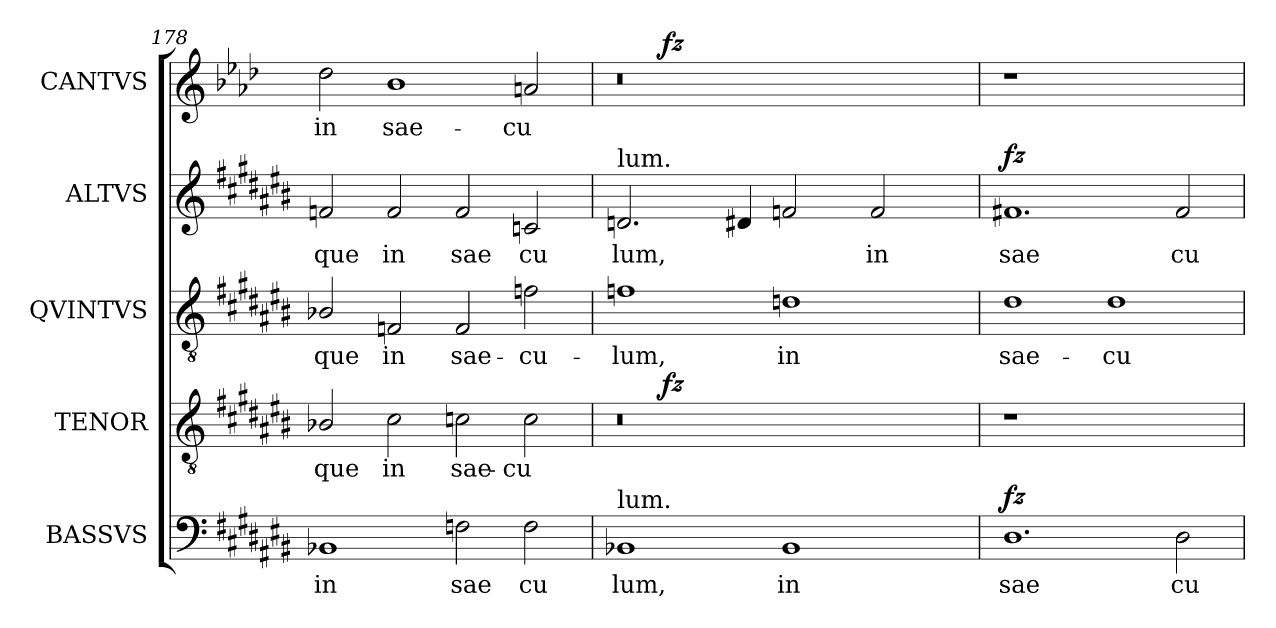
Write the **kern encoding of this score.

**kern	**text	**dynam	**kern	**text	**dynam	**kern	**text	**kern	**text	**dynam	**kern	**text	**dynam
*part5	*part5	*part5	*part4	*part4	*part4	*part3	*part3	*part2	*part2	*part2	*part1	*part1	*part1
*staff5	*staff5	*staff5	*staff4	*staff4	*staff4	*staff3	*staff3	*staff2	*staff2	*staff2	*staff1	*staff1	*staff1
*I"BASSVS	*	*	*I"TENOR	*	*	*I"QVINTVS	*	*I"ALTVS	*	*	*I"CANTVS	*	*
*clefF4	*	*	*clefGv2	*	*	*clefGv2	*	*clefG2	*	*	*clefG2	*	*
*ITrd-3c-5	*	*	*ITrd-3c-5	*	*	*ITrd-3c-5	*	*ITrd-3c-5	*	*	*	*	*
*k[f#c#g#d#a#e#b#]	*	*	*k[f#c#g#d#a#e#b#]	*	*	*k[f#c#g#d#a#e#b#]	*	*k[f#c#g#d#a#e#b#]	*	*	*k[b-e-a-d-]	*	*
*C#:	*	*	*C#:	*	*	*C#:	*	*C#:	*	*	*A-:	*	*
=178	=178	=178	=178	=178	=178	=178	=178	=178	=178	=178	=178	=178	=178
!	!LO:LY:b:cj	!	!	!LO:LY:b:cj	!	!	!LO:LY:b:cj	!	!LO:LY:b:cj	!	!	!LO:LY:b:cj	!
1E-	in	.	2e-/	-que	.	2e-/	-que	2b-/	que	.	2dd-\	in	.
!	!	!	!	!LO:LY:b:cj	!	!	!LO:LY:b:cj	!	!LO:LY:b:cj	!	!	!LO:LY:b:cj	!
.	.	.	2f#\	in	.	2B-/	in	2b-/	in	.	1b-	sae-	.
!	!LO:LY:b:cj	!	!	!LO:LY:b:cj	!	!	!LO:LY:b:cj	!	!LO:LY:b:cj	!	!	!	!
2B-\	sae	.	2f\	sae-	.	2B-/	sae-	2b-/	sae	.	.	.	.
!	!LO:LY:b:cj	!	!	!LO:LY:b:cj	!	!	!LO:LY:b:cj	!	!LO:LY:b:cj	!	!	!LO:LY:b:cj	!
2B-\	cu	.	2f\	-cu-	.	2b-\	-cu-	2f/	cu	.	2a/	-cu-	.
=179	=179	=179	=179	=179	=179	=179	=179	=179	=179	=179	=179	=179	=179
!	!	!	!	!	!	!	!	!LO:TX:a:t=lum.	!	!	!	!	!
!LO:TX:a:t=lum.	!	!	!	!	!	!	!	!	!	!	!	!	!
!	!LO:LY:b:cj	!	!	!	!	!	!LO:LY:b:cj	!	!LO:LY:b:cj	!	!	!	!
*	*	*	*^	*	*	*	*	*	*	*	*^	*	*
1E-	lum,	.	0r	8ryy	.	.	1b-	-lum,	2.gn/	lum,	.	0r	8ryy	.	.
.	.	.	.	32.ryy	.	.	.	.	.	.	.	.	32.ryy	.	.
!	!	!	!	!	!	!LO:DY:b	!	!	!	!	!	!	!	!	!LO:DY:b
.	.	.	.	1ryy	.	fz	.	.	.	.	.	.	1ryy	.	fz
!	!	!	!	!	!	!	!	!	!	!LO:LY:b:cj	!	!	!	!	!
.	.	.	.	.	.	.	.	.	4g#/	.	.	.	.	.	.
!	!LO:LY:b:cj	!	!	!	!	!	!	!LO:LY:b:cj	!	!LO:LY:b:cj	!	!	!	!	!
1E-	in	.	.	.	.	.	1gn	in	2b-/	.	.	.	.	.	.
.	.	.	.	2ryy	.	.	.	.	.	.	.	.	2ryy	.	.
!	!	!	!	!	!	!	!	!	!	!LO:LY:b:cj	!	!	!	!	!
.	.	.	.	.	.	.	.	.	2b-/	in	.	.	.	.	.
.	.	.	.	4ryy	.	.	.	.	.	.	.	.	4ryy	.	.
.	.	.	.	16ryy	.	.	.	.	.	.	.	.	16ryy	.	.
.	.	.	.	64ryy	.	.	.	.	.	.	.	.	64ryy	.	.
=180	=180	=180	=180	=180	=180	=180	=180	=180	=180	=180	=180	=180	=180	=180	=180
!	!LO:LY:b:cj	!LO:DY:a	!	!	!	!	!	!LO:LY:b:cj	!	!LO:LY:b:cj	!LO:DY:a	!	!	!	!
*	*	*	*v	*v	*	*	*	*	*	*	*	*v	*v	*	*
1.G#	sae	fz	1r	.	.	1g#	sae-	1.bn	sae	fz	1r	.	.
!	!	!	!	!	!	!	!LO:LY:b:cj	!	!	!	!	!	!
.	.	.	1ryy	.	.	1g#	-cu-	.	.	.	1ryy	.	.
!	!LO:LY:b:cj	!	!	!	!	!	!	!	!LO:LY:b:cj	!	!	!	!
2G#\	cu	.	.	.	.	.	.	2b/	cu	.	.	.	.
=	=	=	=	=	=	=	=	=	=	=	=	=	=
*-	*-	*-	*-	*-	*-	*-	*-	*-	*-	*-	*-	*-	*-
